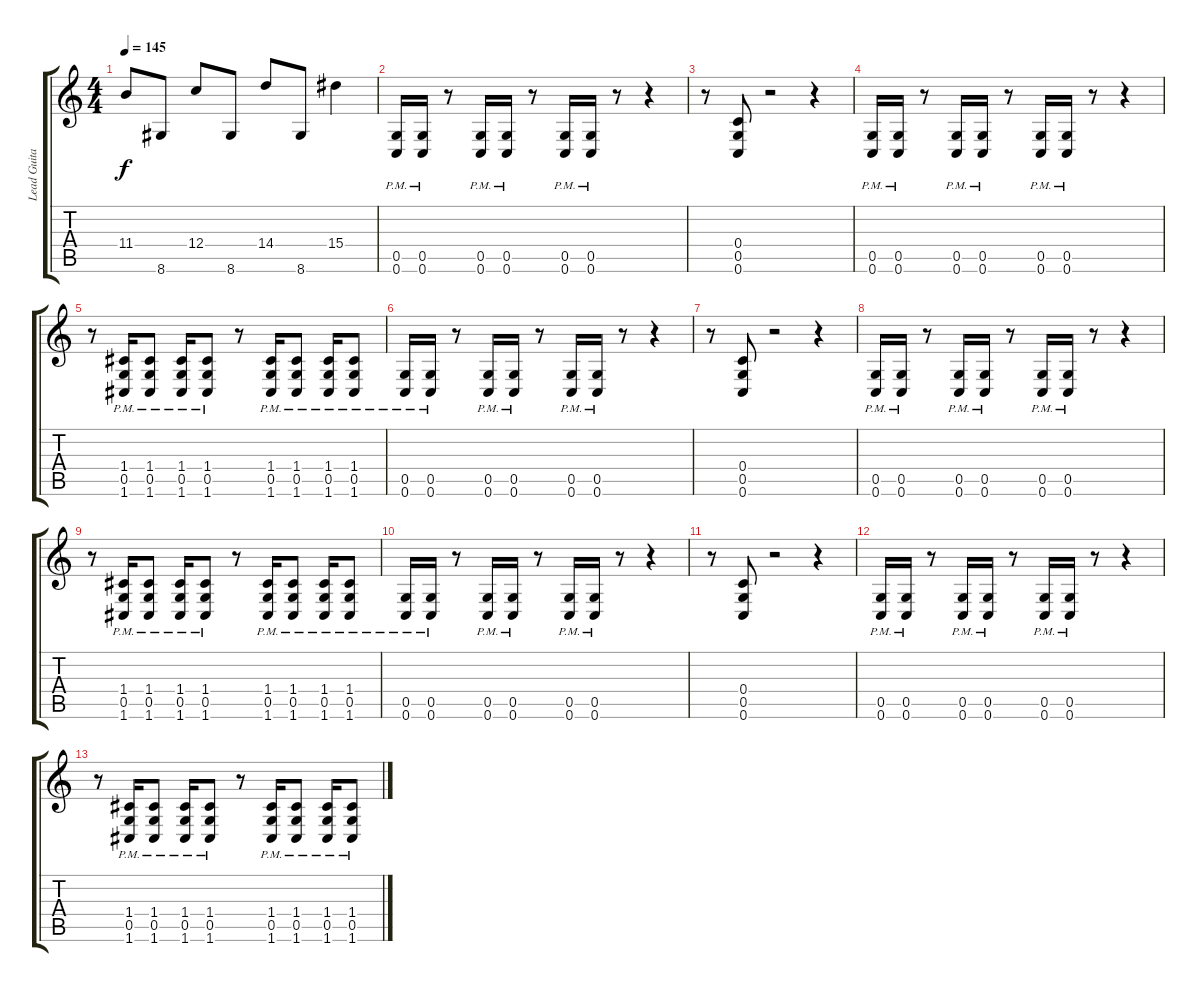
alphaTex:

\track ("Lead Guitar" "Lead Guita") {instrument overdrivenguitar}
\staff {score tabs}
\tuning (D4 A3 F3 C3 G2 C2) {hide}
\ts (4 4)
\tempo 145
\clef g2
\ks c
11.4.8{dy f} 8.6.8 12.4.8 8.6.8 14.4.8 8.6.8 15.4.4 |
(0.5 0.6{pm}).16 (0.5 0.6{pm}).16 r.8 (0.5 0.6{pm}).16 (0.5 0.6{pm}).16 r.8 (0.5 0.6{pm}).16 (0.5 0.6{pm}).16 r.8 r.4 |
r.8 (0.4 0.5 0.6).8 r.2 r.4 |
(0.5 0.6{pm}).16 (0.5 0.6{pm}).16 r.8 (0.5 0.6{pm}).16 (0.5 0.6{pm}).16 r.8 (0.5 0.6{pm}).16 (0.5 0.6{pm}).16 r.8 r.4 |
r.8 (1.4 0.5 1.6{pm}).16 (1.4 0.5 1.6{pm}).8 (1.4 0.5 1.6{pm}).16 (1.4 0.5 1.6{pm}).8 r.8 (1.4 0.5 1.6{pm}).16 (1.4 0.5 1.6{pm}).8 (1.4 0.5 1.6{pm}).16 (1.4 0.5 1.6{pm}).8 |
(0.5 0.6{pm}).16 (0.5 0.6{pm}).16 r.8 (0.5 0.6{pm}).16 (0.5 0.6{pm}).16 r.8 (0.5 0.6{pm}).16 (0.5 0.6{pm}).16 r.8 r.4 |
r.8 (0.4 0.5 0.6).8 r.2 r.4 |
(0.5 0.6{pm}).16 (0.5 0.6{pm}).16 r.8 (0.5 0.6{pm}).16 (0.5 0.6{pm}).16 r.8 (0.5 0.6{pm}).16 (0.5 0.6{pm}).16 r.8 r.4 |
r.8 (1.4 0.5 1.6{pm}).16 (1.4 0.5 1.6{pm}).8 (1.4 0.5 1.6{pm}).16 (1.4 0.5 1.6{pm}).8 r.8 (1.4 0.5 1.6{pm}).16 (1.4 0.5 1.6{pm}).8 (1.4 0.5 1.6{pm}).16 (1.4 0.5 1.6{pm}).8 |
(0.5 0.6{pm}).16 (0.5 0.6{pm}).16 r.8 (0.5 0.6{pm}).16 (0.5 0.6{pm}).16 r.8 (0.5 0.6{pm}).16 (0.5 0.6{pm}).16 r.8 r.4 |
r.8 (0.4 0.5 0.6).8 r.2 r.4 |
(0.5 0.6{pm}).16 (0.5 0.6{pm}).16 r.8 (0.5 0.6{pm}).16 (0.5 0.6{pm}).16 r.8 (0.5 0.6{pm}).16 (0.5 0.6{pm}).16 r.8 r.4 |
r.8 (1.4 0.5 1.6{pm}).16 (1.4 0.5 1.6{pm}).8 (1.4 0.5 1.6{pm}).16 (1.4 0.5 1.6{pm}).8 r.8 (1.4 0.5 1.6{pm}).16 (1.4 0.5 1.6{pm}).8 (1.4 0.5 1.6{pm}).16 (1.4 0.5 1.6{pm}).8
